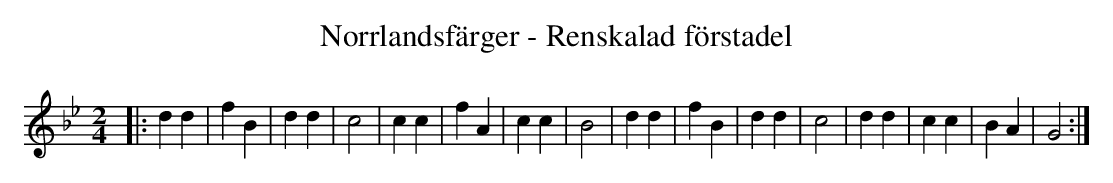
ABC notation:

X:1
T:Norrlandsfärger - Renskalad förstadel
M:2/4
L:1/4
K:Bb
|: dd | fB | dd | c2 | cc | fA | cc | B2 | dd | fB | dd | c2 | dd | cc | BA | G2 :|
